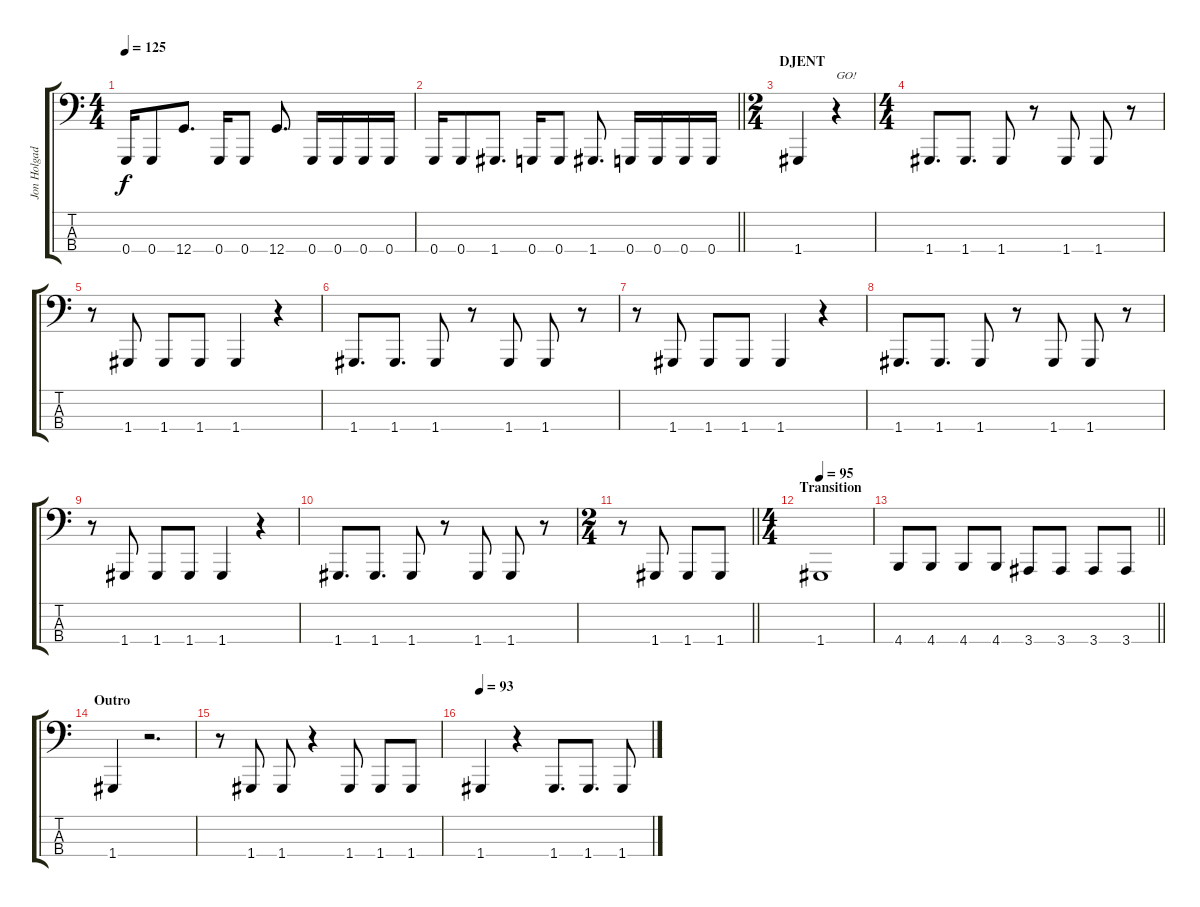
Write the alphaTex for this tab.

\track ("Jon Holgado" "Jon Holgad") {instrument electricbasspick}
\staff {score tabs}
\tuning (C2 G1 D1 G0) {hide}
\ts (4 4)
\tempo 125
\clef f4
\ks c
0.4.16{dy f} 0.4.8 12.4.8{d} 0.4.16 0.4.8 12.4.8{d} 0.4.16 0.4.16 0.4.16 0.4.16 |
\barLineRight lightlight
0.4.16 0.4.8 1.4.8{d} 0.4.16 0.4.8 1.4.8{d} 0.4.16 0.4.16 0.4.16 0.4.16 |
\ts (2 4)
\section ("" "DJENT")
1.4.4 r.4{txt "GO!"} |
\ts (4 4)
1.4.8{d} 1.4.8{d} 1.4.8 r.8 1.4.8 1.4.8 r.8 |
r.8 1.4.8 1.4.8 1.4.8 1.4.4 r.4 |
1.4.8{d} 1.4.8{d} 1.4.8 r.8 1.4.8 1.4.8 r.8 |
r.8 1.4.8 1.4.8 1.4.8 1.4.4 r.4 |
1.4.8{d} 1.4.8{d} 1.4.8 r.8 1.4.8 1.4.8 r.8 |
r.8 1.4.8 1.4.8 1.4.8 1.4.4 r.4 |
1.4.8{d} 1.4.8{d} 1.4.8 r.8 1.4.8 1.4.8 r.8 |
\ts (2 4)
\barLineRight lightlight
r.8 1.4.8 1.4.8 1.4.8 |
\ts (4 4)
\section ("" "Transition")
\tempo 95
1.4.1 |
\barLineRight lightlight
4.4.8 4.4.8 4.4.8 4.4.8 3.4.8 3.4.8 3.4.8 3.4.8 |
\section ("" "Outro")
1.4.4 r.2{d} |
r.8 1.4.8 1.4.8 r.4 1.4.8 1.4.8 1.4.8 |
\tempo 93
1.4.4 r.4 1.4.8{d} 1.4.8{d} 1.4.8
